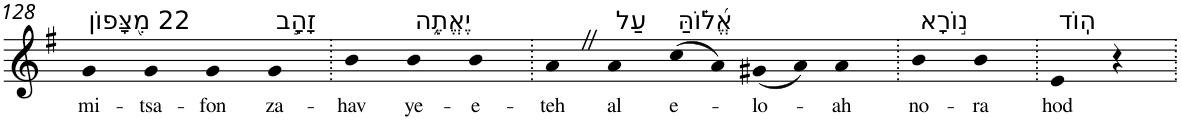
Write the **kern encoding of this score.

**kern	**text
*part1	*part1
*staff1	*staff1
*I"Piano	*
*I'Pno	*
!!LO:PB:g=z
*clefG2	*
*k[f#]	*
*G:	*
=128	=128
!LO:TX:a:t=22 מִ֭צָּפוֹן	!
!	!LO:LY:b
4g	mi-
!	!LO:LY:b
4g	-tsa-
!	!LO:LY:b
4g	-fon
!LO:TX:a:t=זָהָ֣ב	!
!	!LO:LY:b
4g	za-
=129.	=129.
!	!LO:LY:b
4b	-hav
!LO:TX:a:t=יֶאֱתֶ֑ה	!
!	!LO:LY:b
4b	ye-
!	!LO:LY:b
4b	-e-
=130.	=130.
!	!LO:LY:b
4aZ	-teh
!LO:TX:a:t=עַל	!
!	!LO:LY:b
4a	al
!LO:TX:a:t=אֱ֝ל֗וֹהַּ	!
!	!LO:LY:b
(8cc	e-
8a)	.
!	!LO:LY:b
(8g#X	-lo-
8a)	.
!	!LO:LY:b
4a	-ah
=131.	=131.
!LO:TX:a:t=נ֣וֹרָא	!
!	!LO:LY:b
4b	no-
!	!LO:LY:b
4b	-ra
=132.	=132.
!LO:TX:a:t=הֽוֹד	!
!	!LO:LY:b
4e	hod
4r	.
=.	=.
*-	*-
